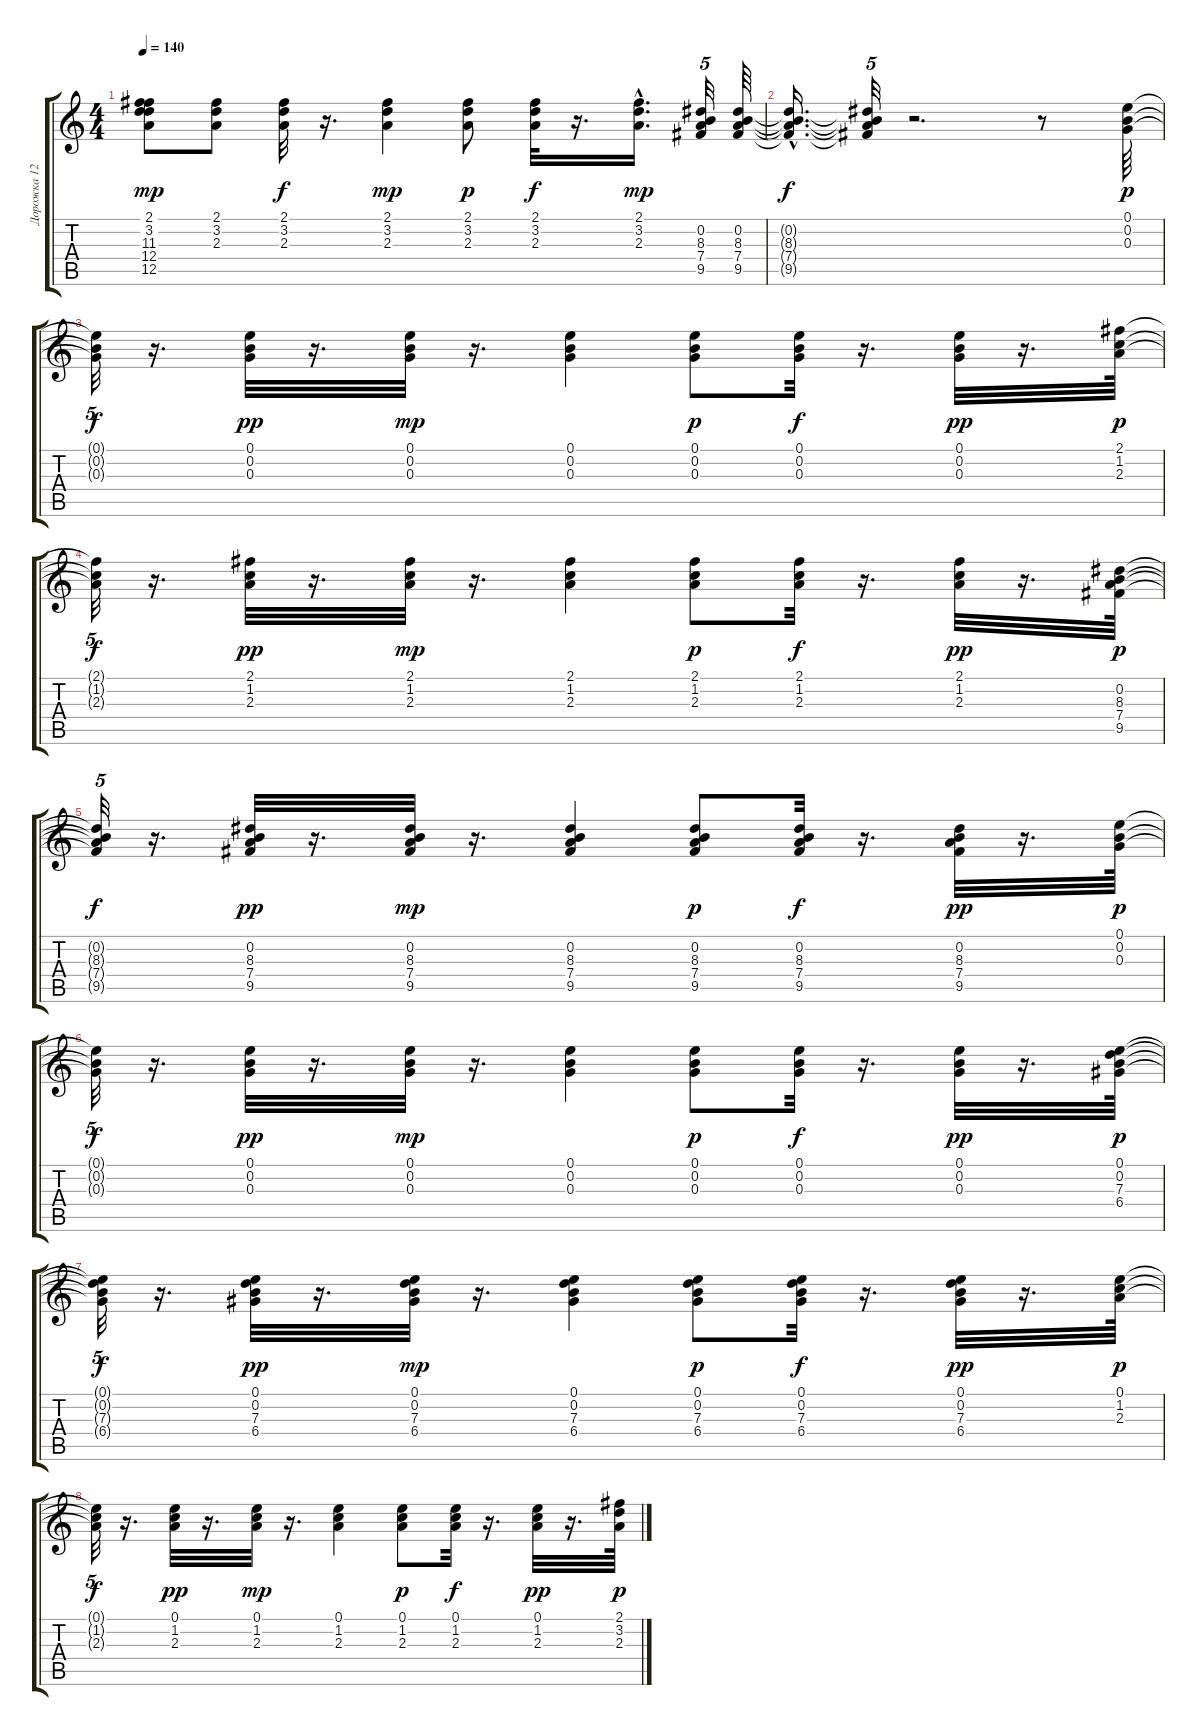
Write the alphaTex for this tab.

\track ("Дорожка 12" "Дорожка 12") {instrument electricguitarclean}
\staff {score tabs}
\tuning (E4 B3 G3 D3 A2 E2) {hide}
\ts (4 4)
\tempo 140
\clef g2
\ks c
(2.1 3.2 11.3 12.4 12.5).8{dy mp} (2.1 3.2 2.3).8 (2.1 3.2 2.3).32{dy f} r.16{d} (2.1 3.2 2.3).4{dy mp} (2.1 3.2 2.3).8{dy p} (2.1 3.2 2.3).32{dy f} r.16{d} (2.1 3.2{hac} 2.3{hac}).16{d dy mp} (0.2 8.3 7.4 9.5).32{tu (5 4)} (0.2 8.3 7.4 9.5).64 |
(0.2{hac t} 8.3{hac t} 7.4{hac t} 9.5{hac t}).16{d dy f} (0.2{t} 8.3{t} 7.4{t} 9.5{t}).32{tu (5 4)} r.2{d} r.8 (0.1 0.2 0.3).64{dy p} |
(0.1{t} 0.2{t} 0.3{t}).32{tu (5 4) dy f} r.16{d} (0.1 0.2 0.3).32{dy pp} r.16{d} (0.1 0.2 0.3).32{dy mp} r.16{d} (0.1 0.2 0.3).4 (0.1 0.2 0.3).8{dy p} (0.1 0.2 0.3).32{dy f} r.16{d} (0.1 0.2 0.3).32{dy pp} r.16{d} (2.1 1.2 2.3).64{dy p} |
(2.1{t} 1.2{t} 2.3{t}).32{tu (5 4) dy f} r.16{d} (2.1 1.2 2.3).32{dy pp} r.16{d} (2.1 1.2 2.3).32{dy mp} r.16{d} (2.1 1.2 2.3).4 (2.1 1.2 2.3).8{dy p} (2.1 1.2 2.3).32{dy f} r.16{d} (2.1 1.2 2.3).32{dy pp} r.16{d} (0.2 8.3 7.4 9.5).64{dy p} |
(0.2{t} 8.3{t} 7.4{t} 9.5{t}).32{tu (5 4) dy f} r.16{d} (0.2 8.3 7.4 9.5).32{dy pp} r.16{d} (0.2 8.3 7.4 9.5).32{dy mp} r.16{d} (0.2 8.3 7.4 9.5).4 (0.2 8.3 7.4 9.5).8{dy p} (0.2 8.3 7.4 9.5).32{dy f} r.16{d} (0.2 8.3 7.4 9.5).32{dy pp} r.16{d} (0.1 0.2 0.3).64{dy p} |
(0.1{t} 0.2{t} 0.3{t}).32{tu (5 4) dy f} r.16{d} (0.1 0.2 0.3).32{dy pp} r.16{d} (0.1 0.2 0.3).32{dy mp} r.16{d} (0.1 0.2 0.3).4 (0.1 0.2 0.3).8{dy p} (0.1 0.2 0.3).32{dy f} r.16{d} (0.1 0.2 0.3).32{dy pp} r.16{d} (0.1 0.2 7.3 6.4).64{dy p} |
(0.1{t} 0.2{t} 7.3{t} 6.4{t}).32{tu (5 4) dy f} r.16{d} (0.1 0.2 7.3 6.4).32{dy pp} r.16{d} (0.1 0.2 7.3 6.4).32{dy mp} r.16{d} (0.1 0.2 7.3 6.4).4 (0.1 0.2 7.3 6.4).8{dy p} (0.1 0.2 7.3 6.4).32{dy f} r.16{d} (0.1 0.2 7.3 6.4).32{dy pp} r.16{d} (0.1 1.2 2.3).64{dy p} |
(0.1{t} 1.2{t} 2.3{t}).32{tu (5 4) dy f} r.16{d} (0.1 1.2 2.3).32{dy pp} r.16{d} (0.1 1.2 2.3).32{dy mp} r.16{d} (0.1 1.2 2.3).4 (0.1 1.2 2.3).8{dy p} (0.1 1.2 2.3).32{dy f} r.16{d} (0.1 1.2 2.3).32{dy pp} r.16{d} (2.1 3.2 2.3).64{dy p}
